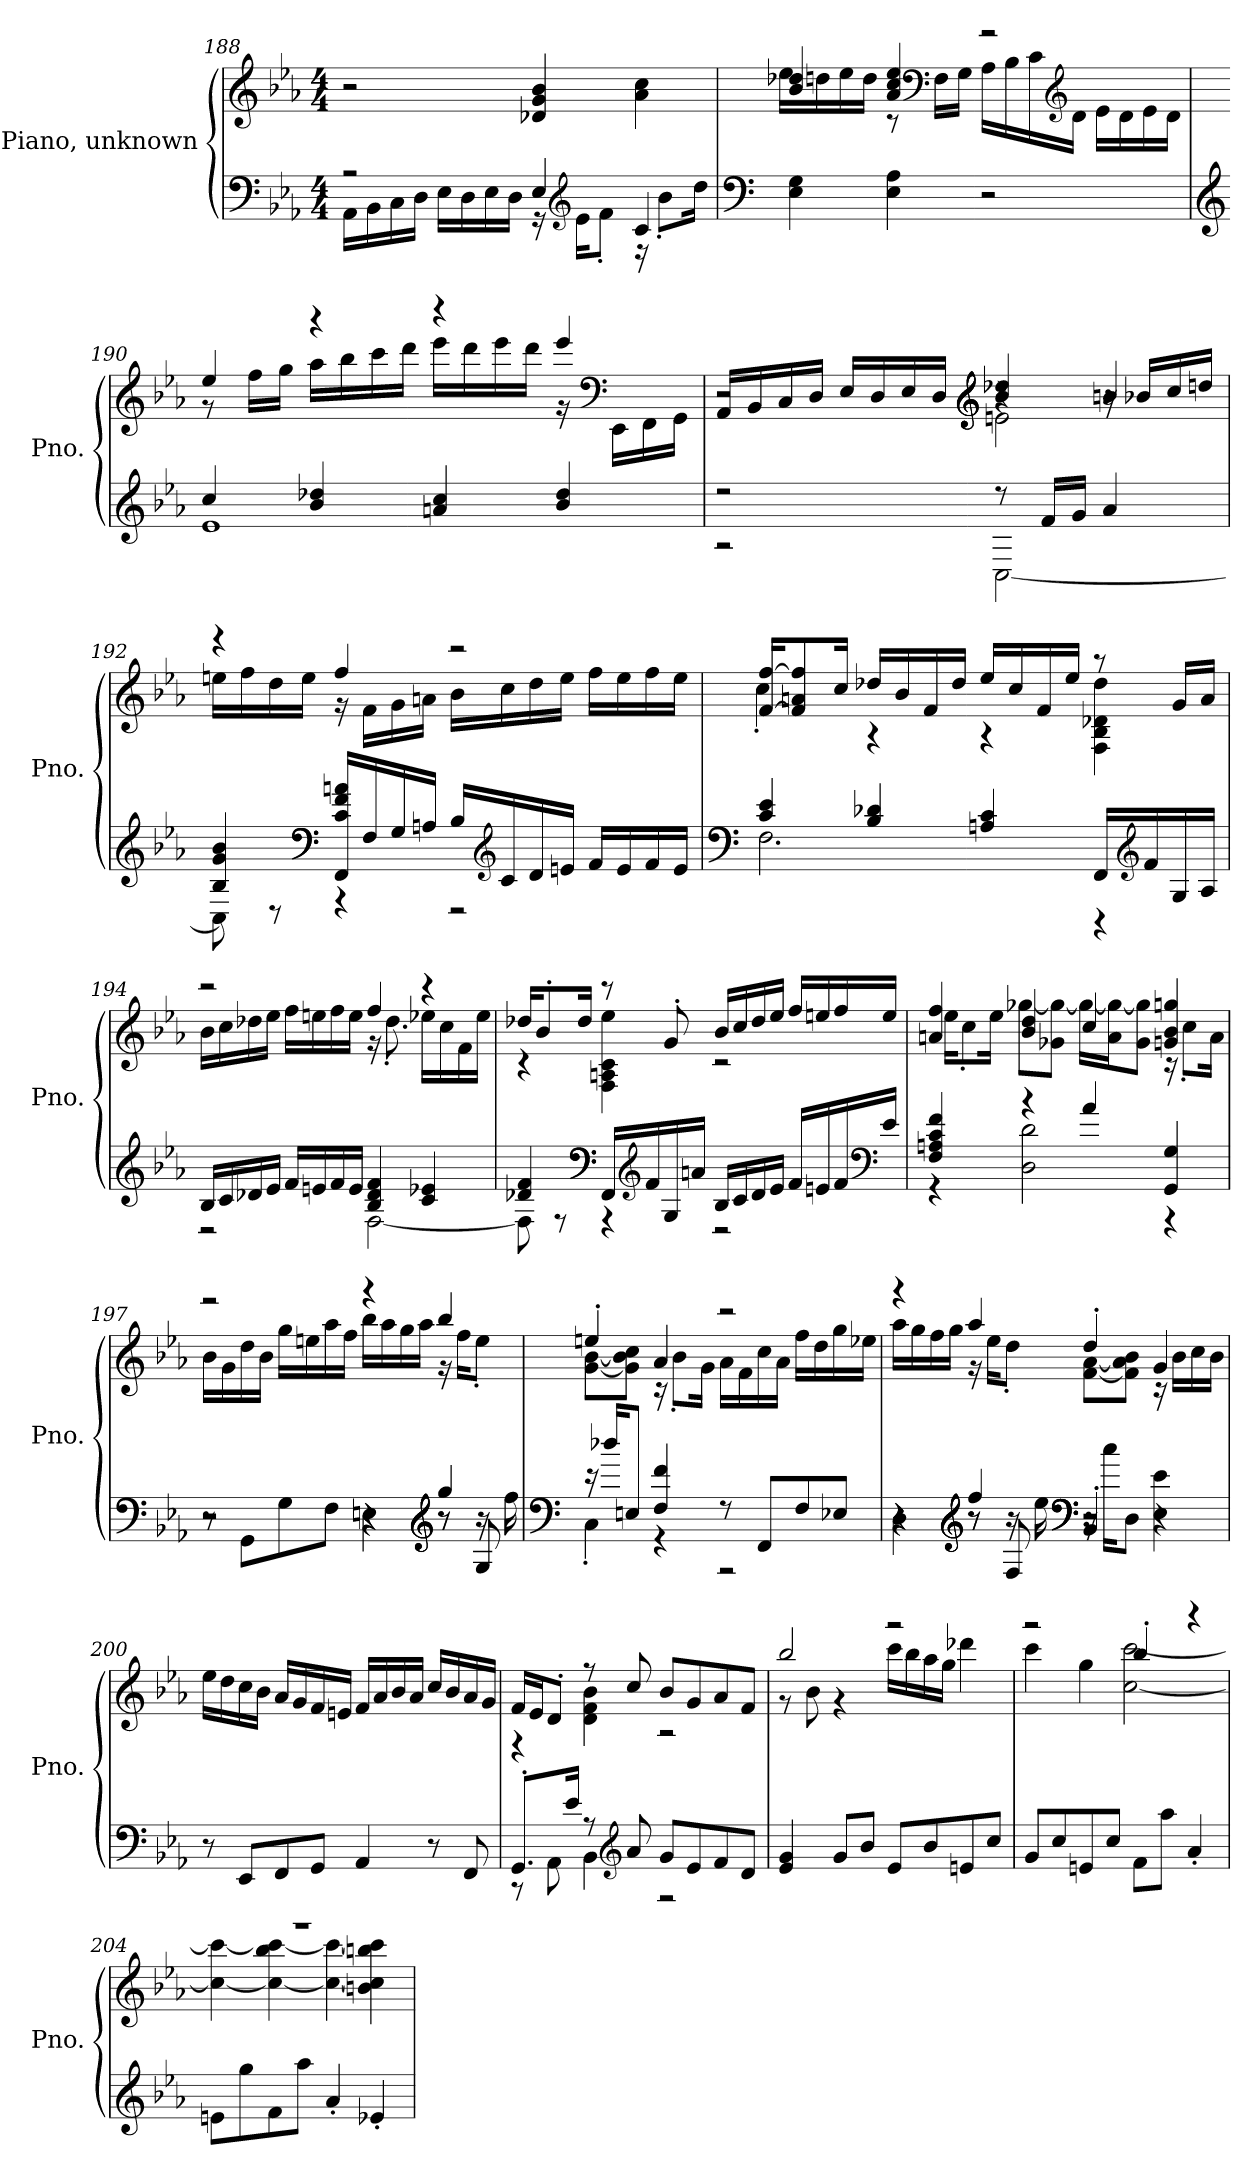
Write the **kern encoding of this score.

**kern	**kern
*part1	*part1
*staff2	*staff1
*I"Piano, unknown	*
*I'Pno.	*
!!LO:LB:g=z
*clefF4	*clefG2
*k[b-e-a-]	*k[b-e-a-]
*M4/4	*M4/4
=188	=188
*^	*
2r	16AA-\LL	2r
.	16BB-\	.
.	16C\	.
.	16D\JJ	.
.	16E-\LL	.
.	16D\	.
.	16E-\	.
.	16D\JJ	.
4E-/	16r	4d-X/ 4g/ 4b-/
*clefG2	*	*
.	16e-\KL	.
.	8f'\J	.
4c/	16r	4a-\ 4cc\
.	8b-'\L	.
.	16dd\Jk	.
*v	*v	*
=189	=189
*clefF4	*
*	*^
4E-\ 4G\	4b-/ 4dd-X/	16ee-\LL
.	.	16ddn\
.	.	16ee-\
.	.	16dd\JJ
4E-\ 4A-\	4a-/ 4cc/ 4ee-/	8r
*	*clefF4	*
.	.	16F\LL
.	.	16G\JJ
2r	2r	16A-\LL
.	.	16B-\
.	.	16c\
*	*clefG2	*
.	.	16d\JJ
.	.	16e-\LL
.	.	16d\
.	.	16e-\
.	.	16d\JJ
!!LO:LB:g=z	!!
=190	=190	=190
*clefG2	*	*
*^	*	*
4cc/	1e-	4ee-/	8r
.	.	.	16ff\LL
.	.	.	16gg\JJ
4b-/ 4dd-X/	.	4r	16aa-\LL
.	.	.	16bb-\
.	.	.	16ccc\
.	.	.	16ddd\JJ
4an/ 4cc/	.	4r	16eee-\LL
.	.	.	16ddd\
.	.	.	16eee-\
.	.	.	16ddd\JJ
4b-/ 4dd-/	.	4eee-/	16r
*	*	*clefF4	*
.	.	.	16EE-\LL
.	.	.	16FF\
.	.	.	16GG\JJ
=191	=191	=191	=191
*	*	*	*^
2r	2r	2r	2r	16AA-/LL
.	.	.	.	16BB-/
.	.	.	.	16C/
.	.	.	.	16D/JJ
.	.	.	.	16E-/LL
.	.	.	.	16D/
.	.	.	.	16E-/
.	.	.	.	16D/JJ
*	*	*clefG2	*	*
8r	[2C\	4r	2en\	4b-/ 4dd-X/
16f/LL	.	.	.	.
16g/JJ	.	.	.	.
4a-/	.	4bn/	.	16r
.	.	.	.	16b-X/LL
.	.	.	.	16cc/
.	.	.	.	16ddn/JJ
*	*	*	*v	*v
!!LO:LB:g=z
=192	=192	=192	=192
4B-/ 4g/ 4b-/	8C\]	4r	16een\LL
.	.	.	16ff\
.	8r	.	16dd\
.	.	.	16ee\JJ
*clefF4	*	*	*
16FF/ 16c/ 16f/ 16an/LL	4r	4ff/	16r
16F/	.	.	16f\LL
16G/	.	.	16g\
16An/JJ	.	.	16an\JJ
16B-/LL	2r	2r	16b-\LL
*clefG2	*	*	*
16c/	.	.	16cc\
16d/	.	.	16dd\
16en/JJ	.	.	16ee\JJ
16f/LL	.	.	16ff\LL
16e/	.	.	16ee\
16f/	.	.	16ff\
16e/JJ	.	.	16ee\JJ
=193	=193	=193	=193
*clefF4	*	*	*
4c/ 4e-/	2.F\	[16f/ [16ff/KL	4cc'\
.	.	8f/] 8an/ 8ff/]	.
.	.	16cc/Jk	.
4B-/ 4d-X/	.	16dd-X/LL	4r
.	.	16b-/	.
.	.	16f/	.
.	.	16dd-/JJ	.
4An/ 4c/	.	16ee-/LL	4r
.	.	16cc/	.
.	.	16f/	.
.	.	16ee-/JJ	.
16FF/LL	4r	8r	4F\ 4B-\ 4d-X\ 4dd-\
*clefG2	*	*	*
16f/	.	.	.
16G/	.	16g/LL	.
16A/JJ	.	16a/JJ	.
!!LO:LB:g=z	!!
=194	=194	=194	=194
16B-/LL	2r	2r	16b-\LL
16c/	.	.	16cc\
16d-X/	.	.	16dd-X\
16e-/JJ	.	.	16ee-\JJ
16f/LL	.	.	16ff\LL
16en/	.	.	16een\
16f/	.	.	16ff\
16e/JJ	.	.	16ee\JJ
4B-/ 4d-/ 4f/	[2F\	4ff/	16r
.	.	.	8.dd-'\
4c/ 4e-X/	.	4r	16ee-X\LL
.	.	.	16cc\
.	.	.	16f\
.	.	.	16ee-\JJ
=195	=195	=195	=195
4d-X/ 4f/	8F\]	16dd-X/KL	4r
.	.	8b-'/	.
.	8r	.	.
.	.	16dd-/Jk	.
*clefF4	*	*	*
16FF/LL	4r	8r	4F\ 4An\ 4c\ 4ee-\
*clefG2	*	*	*
16f/	.	.	.
16G/	.	8g'/	.
16an/JJ	.	.	.
16B-/LL	2r	16b-/LL	2r
16c/	.	16cc/	.
16d-/	.	16dd-/	.
16e-/JJ	.	16ee-/JJ	.
16f/LL	.	16ff/LL	.
16en/	.	16een/	.
16f/	.	16ff/	.
*clefF4	*	*	*
16e/JJ	.	16ee/JJ	.
!!LO:LB:g=z	!!
=196	=196	=196	=196
4F/ 4An/ 4c/ 4f/	4r	4an/ 4ff/	16ee-\KL
.	.	.	8cc'\
.	.	.	16ee-\Jk
4r	2D\ 2d\	4b-/ 4dd/	[8gg-X\L
.	.	.	8g-X\ 8gg-\_J
4a-/	.	4cc/	16gg-\LL_
.	.	.	16a\ 16gg-\_J
.	.	.	8g-\ 8gg-\]J
4GG/ 4G/	4r	4gn/ 4b-/ 4ggn/	16r
.	.	.	8cc'\L
.	.	.	16a\Jk
=197	=197	=197	=197
*	*^	*	*
2r	8r	2r	2r	16b-\LL
.	.	.	.	16g\
.	8GG\L	.	.	16dd\
.	.	.	.	16b-\JJ
.	8G\	.	.	16gg\LL
.	.	.	.	16een\
.	8F\J	.	.	16aa-\
.	.	.	.	16ff\JJ
4r	4En\	4r	4r	16bb-\LL
.	.	.	.	16aa-\
.	.	.	.	16gg\
.	.	.	.	16aa-\JJ
*clefG2	*	*	*	*
4gg/	8r	8r	4bb-/	16r
.	.	.	.	16ff\KL
.	16r	8G/	.	8ee'\J
.	16ff\	.	.	.
*v	*v	*v	*	*
!!LO:PB:g=z	!!
=198	=198	=198
*clefF4	*	*
*^	*	*
16r	4C'\	4een'/	[8g\ [8b-\L
16dd-X/KL	.	.	.
8En/J	.	.	8g\] 8b-\] 8cc\J
4F/ 4f/	4r	4a-/	16r
.	.	.	8b-'\L
.	.	.	16g\Jk
8r	2r	2r	16a-\LL
.	.	.	16f\
8FF/L	.	.	16cc\
.	.	.	16a-\JJ
8F/	.	.	16ff\LL
.	.	.	16dd\
8E-X/J	.	.	16gg\
.	.	.	16ee-X\JJ
=199	=199	=199	=199
*	*^	*	*
4r	4D\	4r	4r	16aa-\LL
.	.	.	.	16gg\
.	.	.	.	16ff\
.	.	.	.	16gg\JJ
*clefG2	*	*	*	*
4ff/	8r	8r	4aa-/	16r
.	.	.	.	16ee-\KL
.	16r	8F/	.	8dd'\J
.	16ee-\	.	.	.
*clefF4	*	*	*	*
2r	16r	4BB-'/	4dd'/	[8f\ [8a-\L
.	16cc\KL	.	.	.
.	8D\J	.	.	8f\] 8a-\] 8b-\J
.	4E-\ 4e-\	4r	4g/	16r
.	.	.	.	16b-\LL
.	.	.	.	16cc\
.	.	.	.	16b-\JJ
*v	*v	*v	*	*
*	*v	*v
!!LO:LB:g=z
=200	=200
8r	16ee-\LL
.	16dd\
8EE-/L	16cc\
.	16b-\JJ
8FF/	16a-/LL
.	16g/
8GG/J	16f/
.	16en/JJ
4AA-/	16f/LL
.	16a-/
.	16b-/
.	16a-/JJ
8r	16cc/LL
.	16b-/
8FF/	16a-/
.	16g/JJ
=201	=201
*^	*^
8.GG'/L	8r	16f/LL	4r
.	.	16e-/J	.
.	8AA-\	8d'/J	.
16e-/Jk	.	.	.
8r	4BB-\	8r	4d\ 4f\ 4b-\
*clefG2	*	*	*
8a-/	.	8cc/	.
8g/L	2r	8b-/L	2r
8e-/	.	8g/	.
8f/	.	8a-/	.
8d/J	.	8f/J	.
*v	*v	*	*
=202	=202	=202
4e-/ 4g/	2bb-/	8r
.	.	8b-\
8g/L	.	4r
8b-/J	.	.
8e-/L	2r	16ccc\LL
.	.	16bb-\
8b-/	.	16aa-\
.	.	16gg\JJ
8en/	.	4ddd-X\
8cc/J	.	.
!!LO:LB:g=z	!!
=203	=203	=203
8g/L	2r	4ccc\
8cc/	.	.
8en/	.	4gg\
8cc/J	.	.
8f\L	4bb-'/	[2cc\ [2ccc\
8aa-\J	.	.
4a-'/	4r	.
=204	=204	=204
8en\L	1r	4cc\_ 4ccc\_
8gg\	.	.
8f\	.	4cc\_ 4bb-\ 4ccc\_
8aa-\J	.	.
4a-'/	.	4cc\_ 4ccc\_
4e-X'/	.	4bn\ 4cc\] 4bbn\ 4ccc\]
*	*v	*v
=	=
*-	*-
